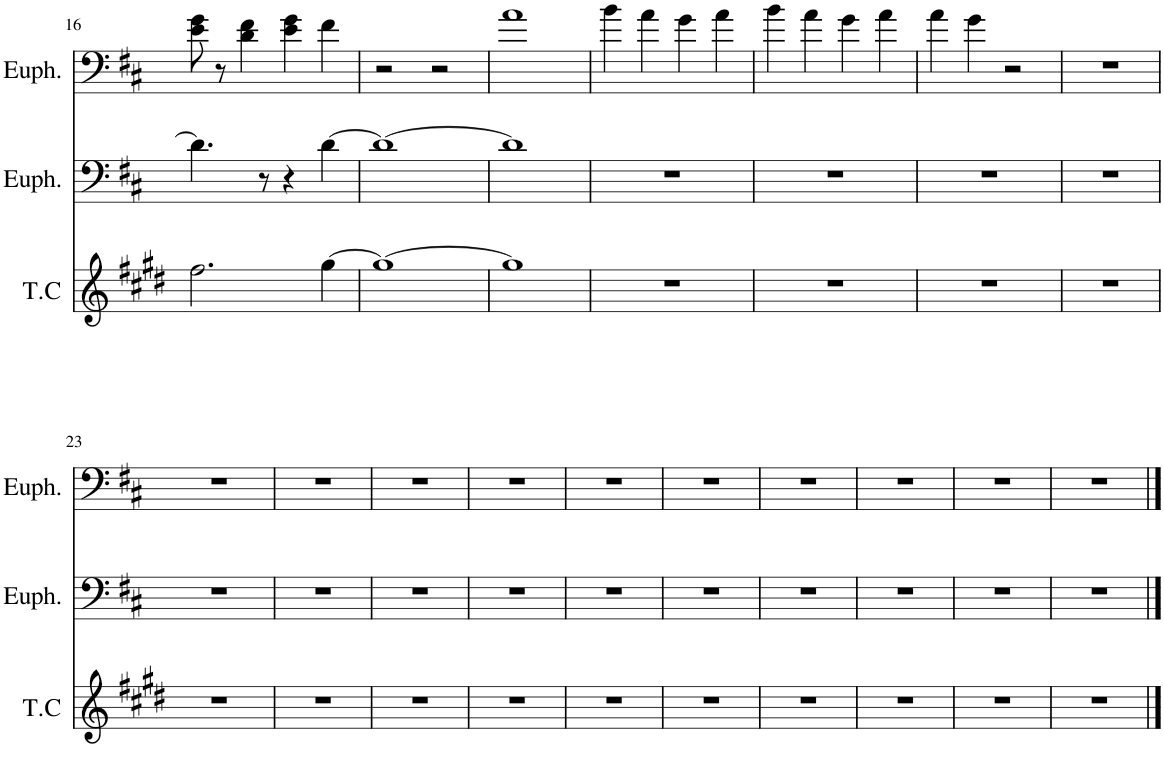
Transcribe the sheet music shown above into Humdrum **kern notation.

**kern	**kern	**kern
*part3	*part2	*part1
*staff3	*staff2	*staff1
*I"Tenor Saxophone	*I"Euphonium	*I"Euphonium
*	*I'Euph.	*I'Euph.
!!LO:PB:g=z
*clefG2	*clefF4	*clefF4
*Trd8c14	*	*
*k[f#c#g#d#]	*k[f#c#]	*k[f#c#]
*M4/4	*M4/4	*M4/4
=16	=16	=16
2.ff#\	4.d\]	8e\ 8g\
.	.	8r
.	.	4d\ 4f#\
.	8r	.
.	4r	4e\ 4g\
[4gg#\	[4d\	4f#\
=17	=17	=17
1gg#_	1d_	2r
.	.	2r
=18	=18	=18
1gg#]	1d]	1a
=19	=19	=19
1r	1r	4b\
.	.	4a\
.	.	4g\
.	.	4a\
=20	=20	=20
1r	1r	4b\
.	.	4a\
.	.	4g\
.	.	4a\
=21	=21	=21
1r	1r	4a\
.	.	4g\
.	.	2r
=22	=22	=22
1r	1r	1r
!!LO:LB:g=z
=23	=23	=23
1r	1r	1r
=24	=24	=24
1r	1r	1r
=25	=25	=25
1r	1r	1r
=26	=26	=26
1r	1r	1r
=27	=27	=27
1r	1r	1r
=28	=28	=28
1r	1r	1r
=29	=29	=29
1r	1r	1r
=30	=30	=30
1r	1r	1r
=31	=31	=31
1r	1r	1r
=32	=32	=32
1r	1r	1r
==	==	==
*-	*-	*-
